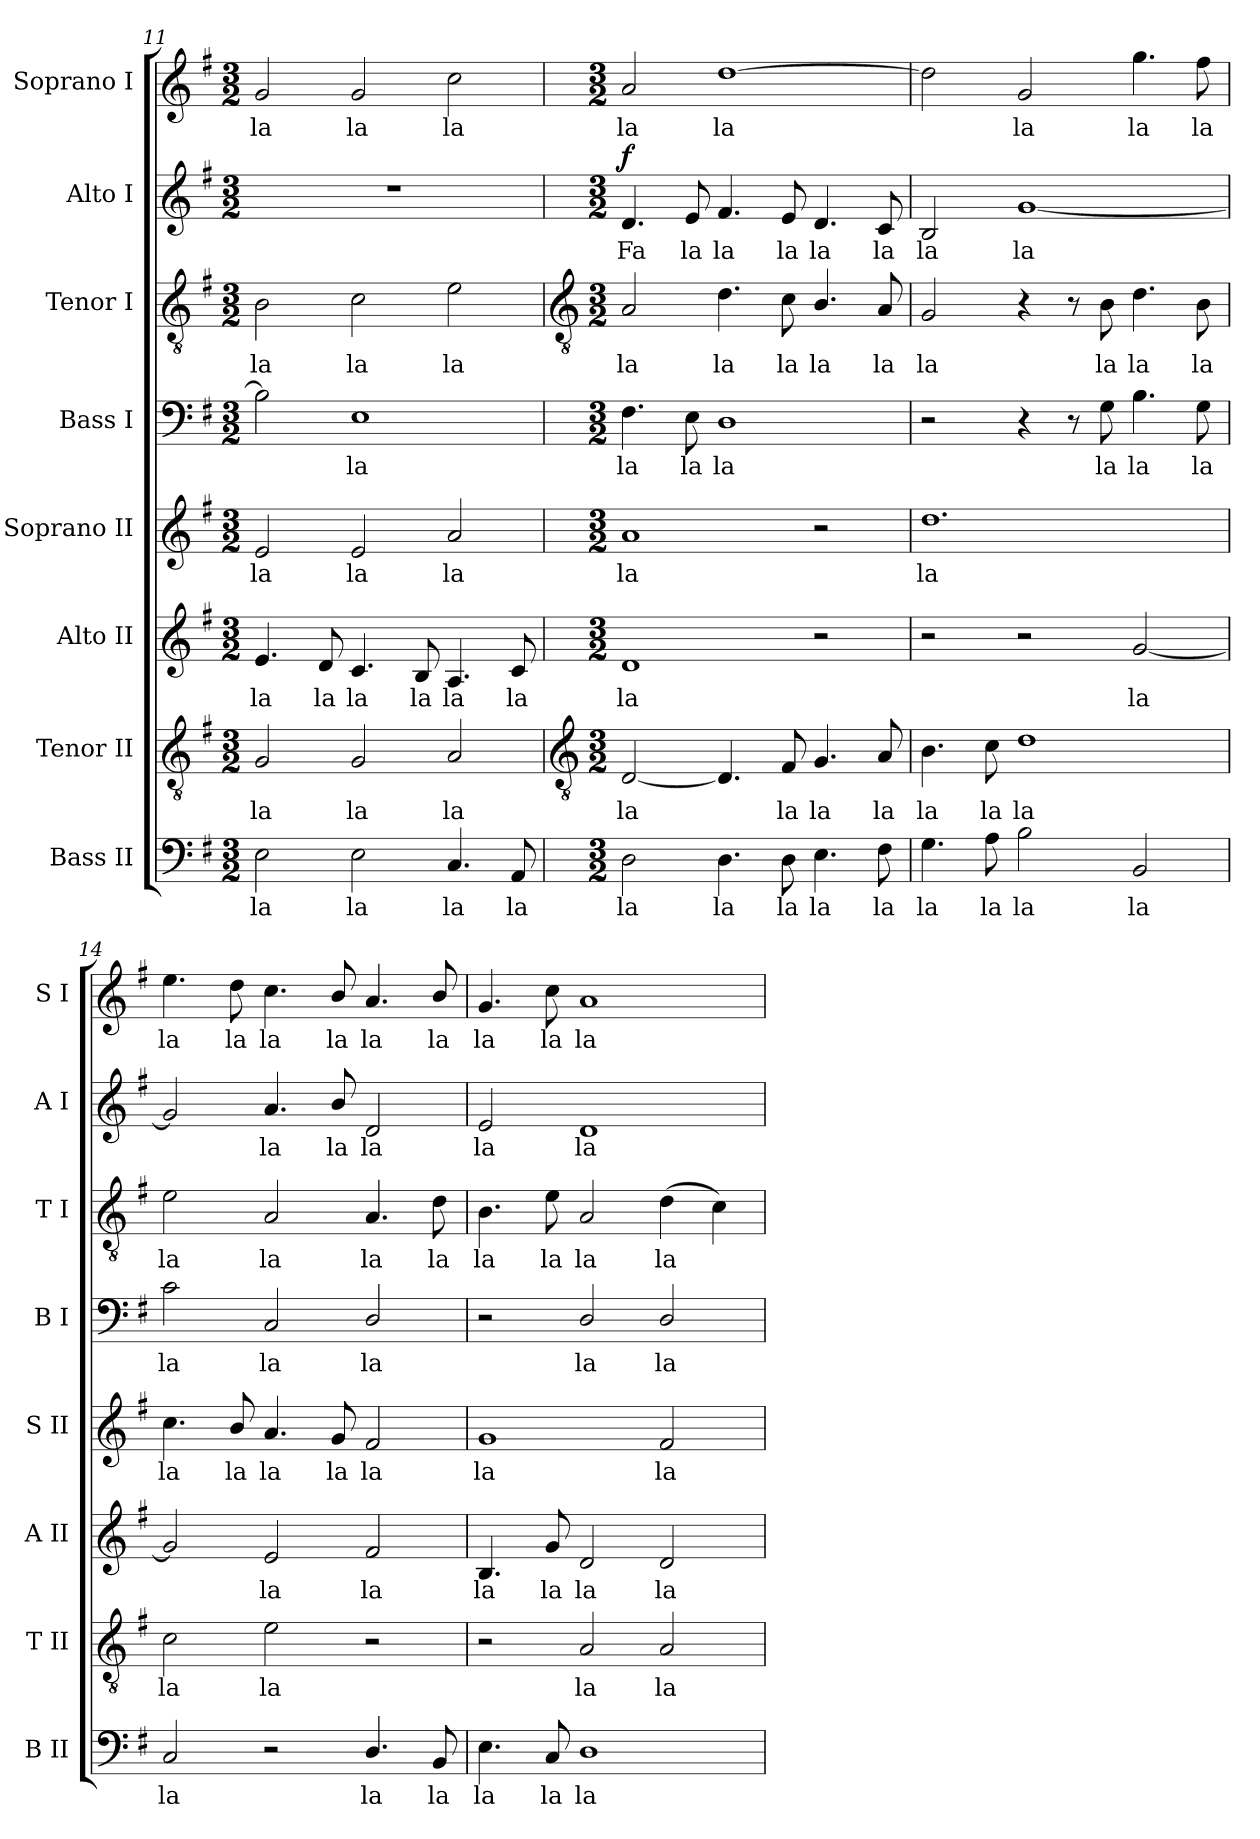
**kern	**text	**kern	**text	**kern	**text	**kern	**text	**kern	**text	**kern	**text	**kern	**text	**dynam	**kern	**text
*part8	*part8	*part7	*part7	*part6	*part6	*part5	*part5	*part4	*part4	*part3	*part3	*part2	*part2	*part2	*part1	*part1
*staff8	*staff8	*staff7	*staff7	*staff6	*staff6	*staff5	*staff5	*staff4	*staff4	*staff3	*staff3	*staff2	*staff2	*staff2	*staff1	*staff1
*I"Bass II	*	*I"Tenor II	*	*I"Alto II	*	*I"Soprano II	*	*I"Bass I	*	*I"Tenor I	*	*I"Alto I	*	*	*I"Soprano I	*
*I'B II	*	*I'T II	*	*I'A II	*	*I'S II	*	*I'B I	*	*I'T I	*	*I'A I	*	*	*I'S I	*
*clefF4	*	*clefGv2	*	*clefG2	*	*clefG2	*	*clefF4	*	*clefGv2	*	*clefG2	*	*	*clefG2	*
*k[f#]	*	*k[f#]	*	*k[f#]	*	*k[f#]	*	*k[f#]	*	*k[f#]	*	*k[f#]	*	*	*k[f#]	*
*G:	*	*G:	*	*G:	*	*G:	*	*G:	*	*G:	*	*G:	*	*	*G:	*
*M3/2	*	*M3/2	*	*M3/2	*	*M3/2	*	*M3/2	*	*M3/2	*	*M3/2	*	*	*M3/2	*
=11	=11	=11	=11	=11	=11	=11	=11	=11	=11	=11	=11	=11	=11	=11	=11	=11
!	!LO:LY:b	!	!LO:LY:b	!	!LO:LY:b	!	!LO:LY:b	!	!	!	!LO:LY:b	!LO:N:vis=1	!	!	!	!LO:LY:b
2E	la	2G	la	4.e	la	2e	la	2B]	.	2B	la	1.r	.	.	2g	la
!	!	!	!	!	!LO:LY:b	!	!	!	!	!	!	!	!	!	!	!
.	.	.	.	8d	la	.	.	.	.	.	.	.	.	.	.	.
!	!LO:LY:b	!	!LO:LY:b	!	!LO:LY:b	!	!LO:LY:b	!	!LO:LY:b	!	!LO:LY:b	!	!	!	!	!LO:LY:b
2E	la	2G	la	4.c	la	2e	la	1E	la	2c	la	.	.	.	2g	la
!	!	!	!	!	!LO:LY:b	!	!	!	!	!	!	!	!	!	!	!
.	.	.	.	8B	la	.	.	.	.	.	.	.	.	.	.	.
!	!LO:LY:b	!	!LO:LY:b	!	!LO:LY:b	!	!LO:LY:b	!	!	!	!LO:LY:b	!	!	!	!	!LO:LY:b
4.C	la	2A	la	4.A	la	2a	la	.	.	2e	la	.	.	.	2cc	la
!	!LO:LY:b	!	!	!	!LO:LY:b	!	!	!	!	!	!	!	!	!	!	!
8AA	la	.	.	8c	la	.	.	.	.	.	.	.	.	.	.	.
!!LO:LB:g=z
=12	=12	=12	=12	=12	=12	=12	=12	=12	=12	=12	=12	=12	=12	=12	=12	=12
*	*	*clefGv2	*	*	*	*	*	*	*	*clefGv2	*	*	*	*	*	*
*M3/2	*	*M3/2	*	*M3/2	*	*M3/2	*	*M3/2	*	*M3/2	*	*M3/2	*	*	*M3/2	*
!	!LO:LY:b	!	!LO:LY:b	!	!LO:LY:b	!	!LO:LY:b	!	!LO:LY:b	!	!LO:LY:b	!	!LO:LY:b	!LO:DY:b	!	!LO:LY:b
2D	la	[2D	la	1d	la	1a	la	4.F#	la	2A	la	4.d	Fa	f	2a	la
!	!	!	!	!	!	!	!	!	!LO:LY:b	!	!	!	!LO:LY:b	!	!	!
.	.	.	.	.	.	.	.	8E	la	.	.	8e	la	.	.	.
!	!LO:LY:b	!	!	!	!	!	!	!	!LO:LY:b	!	!LO:LY:b	!	!LO:LY:b	!	!	!LO:LY:b
4.D	la	4.D]	.	.	.	.	.	1D	la	4.d	la	4.f#	la	.	[1dd	la
!	!LO:LY:b	!	!LO:LY:b	!	!	!	!	!	!	!	!LO:LY:b	!	!LO:LY:b	!	!	!
8D	la	8F#	la	.	.	.	.	.	.	8c	la	8e	la	.	.	.
!	!LO:LY:b	!	!LO:LY:b	!	!	!	!	!	!	!	!LO:LY:b	!	!LO:LY:b	!	!	!
4.E	la	4.G	la	2r	.	2r	.	.	.	4.B/	la	4.d	la	.	.	.
!	!LO:LY:b	!	!LO:LY:b	!	!	!	!	!	!	!	!LO:LY:b	!	!LO:LY:b	!	!	!
8F#	la	8A	la	.	.	.	.	.	.	8A	la	8c	la	.	.	.
=13	=13	=13	=13	=13	=13	=13	=13	=13	=13	=13	=13	=13	=13	=13	=13	=13
!	!LO:LY:b	!	!LO:LY:b	!	!	!	!LO:LY:b	!	!	!	!LO:LY:b	!	!LO:LY:b	!	!	!
4.G	la	4.B	la	2r	.	1.dd	la	2r	.	2G	la	2B	la	.	2dd]	.
!	!LO:LY:b	!	!LO:LY:b	!	!	!	!	!	!	!	!	!	!	!	!	!
8A	la	8c	la	.	.	.	.	.	.	.	.	.	.	.	.	.
!	!LO:LY:b	!	!LO:LY:b	!	!	!	!	!	!	!	!	!	!LO:LY:b	!	!	!LO:LY:b
2B	la	1d	la	2r	.	.	.	4r	.	4r	.	[1g	la	.	2g	la
.	.	.	.	.	.	.	.	8r	.	8r	.	.	.	.	.	.
!	!	!	!	!	!	!	!	!	!LO:LY:b	!	!LO:LY:b	!	!	!	!	!
.	.	.	.	.	.	.	.	8G	la	8B	la	.	.	.	.	.
!	!LO:LY:b	!	!	!	!LO:LY:b	!	!	!	!LO:LY:b	!	!LO:LY:b	!	!	!	!	!LO:LY:b
2BB	la	.	.	[2g	la	.	.	4.B	la	4.d	la	.	.	.	4.gg	la
!	!	!	!	!	!	!	!	!	!LO:LY:b	!	!LO:LY:b	!	!	!	!	!LO:LY:b
.	.	.	.	.	.	.	.	8G	la	8B	la	.	.	.	8ff#	la
=14	=14	=14	=14	=14	=14	=14	=14	=14	=14	=14	=14	=14	=14	=14	=14	=14
!	!LO:LY:b	!	!LO:LY:b	!	!	!	!LO:LY:b	!	!LO:LY:b	!	!LO:LY:b	!	!	!	!	!LO:LY:b
2C	la	2c	la	2g]	.	4.cc	la	2c	la	2e	la	2g]	.	.	4.ee	la
!	!	!	!	!	!	!	!LO:LY:b	!	!	!	!	!	!	!	!	!LO:LY:b
.	.	.	.	.	.	8b/	la	.	.	.	.	.	.	.	8dd	la
!	!	!	!LO:LY:b	!	!LO:LY:b	!	!LO:LY:b	!	!LO:LY:b	!	!LO:LY:b	!	!LO:LY:b	!	!	!LO:LY:b
2r	.	2e	la	2e	la	4.a	la	2C	la	2A	la	4.a	la	.	4.cc	la
!	!	!	!	!	!	!	!LO:LY:b	!	!	!	!	!	!LO:LY:b	!	!	!LO:LY:b
.	.	.	.	.	.	8g	la	.	.	.	.	8b/	la	.	8b/	la
!	!LO:LY:b	!	!	!	!LO:LY:b	!	!LO:LY:b	!	!LO:LY:b	!	!LO:LY:b	!	!LO:LY:b	!	!	!LO:LY:b
4.D/	la	2r	.	2f#	la	2f#	la	2D/	la	4.A	la	2d	la	.	4.a	la
!	!LO:LY:b	!	!	!	!	!	!	!	!	!	!LO:LY:b	!	!	!	!	!LO:LY:b
8BB	la	.	.	.	.	.	.	.	.	8d	la	.	.	.	8b/	la
=15	=15	=15	=15	=15	=15	=15	=15	=15	=15	=15	=15	=15	=15	=15	=15	=15
!	!LO:LY:b	!	!	!	!LO:LY:b	!	!LO:LY:b	!	!	!	!LO:LY:b	!	!LO:LY:b	!	!	!LO:LY:b
4.E	la	2r	.	4.B	la	1g	la	2r	.	4.B	la	2e	la	.	4.g	la
!	!LO:LY:b	!	!	!	!LO:LY:b	!	!	!	!	!	!LO:LY:b	!	!	!	!	!LO:LY:b
8C	la	.	.	8g	la	.	.	.	.	8e	la	.	.	.	8cc	la
!	!LO:LY:b	!	!LO:LY:b	!	!LO:LY:b	!	!	!	!LO:LY:b	!	!LO:LY:b	!	!LO:LY:b	!	!	!LO:LY:b
1D	la	2A	la	2d	la	.	.	2D/	la	2A	la	1d	la	.	1a	la
!	!	!	!LO:LY:b	!	!LO:LY:b	!	!LO:LY:b	!	!LO:LY:b	!	!LO:LY:b	!	!	!	!	!
.	.	2A	la	2d	la	2f#	la	2D/	la	(>4d	la	.	.	.	.	.
.	.	.	.	.	.	.	.	.	.	4c)	.	.	.	.	.	.
=	=	=	=	=	=	=	=	=	=	=	=	=	=	=	=	=
*-	*-	*-	*-	*-	*-	*-	*-	*-	*-	*-	*-	*-	*-	*-	*-	*-
